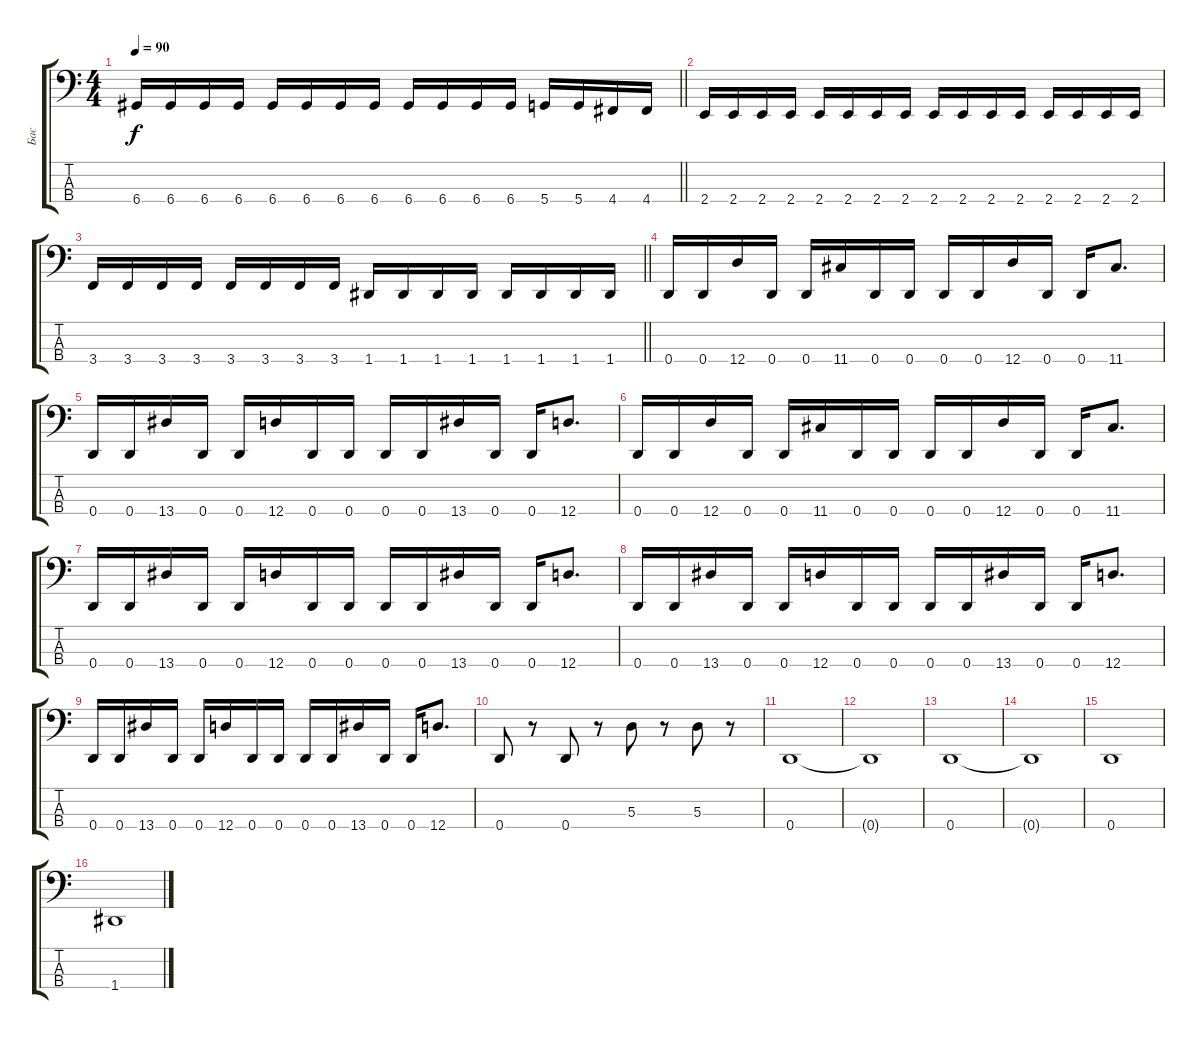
\track ("Бас" "Бас") {instrument electricbasspick}
\staff {score tabs}
\tuning (G2 D2 A1 D1) {hide}
\ts (4 4)
\tempo 90
\clef f4
\barLineRight lightlight
\ks c
6.4.16{dy f} 6.4.16 6.4.16 6.4.16 6.4.16 6.4.16 6.4.16 6.4.16 6.4.16 6.4.16 6.4.16 6.4.16 5.4.16 5.4.16 4.4.16 4.4.16 |
2.4.16 2.4.16 2.4.16 2.4.16 2.4.16 2.4.16 2.4.16 2.4.16 2.4.16 2.4.16 2.4.16 2.4.16 2.4.16 2.4.16 2.4.16 2.4.16 |
\barLineRight lightlight
3.4.16 3.4.16 3.4.16 3.4.16 3.4.16 3.4.16 3.4.16 3.4.16 1.4.16 1.4.16 1.4.16 1.4.16 1.4.16 1.4.16 1.4.16 1.4.16 |
0.4.16 0.4.16 12.4.16 0.4.16 0.4.16 11.4.16 0.4.16 0.4.16 0.4.16 0.4.16 12.4.16 0.4.16 0.4.16 11.4.8{d} |
0.4.16 0.4.16 13.4.16 0.4.16 0.4.16 12.4.16 0.4.16 0.4.16 0.4.16 0.4.16 13.4.16 0.4.16 0.4.16 12.4.8{d} |
0.4.16 0.4.16 12.4.16 0.4.16 0.4.16 11.4.16 0.4.16 0.4.16 0.4.16 0.4.16 12.4.16 0.4.16 0.4.16 11.4.8{d} |
0.4.16 0.4.16 13.4.16 0.4.16 0.4.16 12.4.16 0.4.16 0.4.16 0.4.16 0.4.16 13.4.16 0.4.16 0.4.16 12.4.8{d} |
0.4.16 0.4.16 13.4.16 0.4.16 0.4.16 12.4.16 0.4.16 0.4.16 0.4.16 0.4.16 13.4.16 0.4.16 0.4.16 12.4.8{d} |
0.4.16 0.4.16 13.4.16 0.4.16 0.4.16 12.4.16 0.4.16 0.4.16 0.4.16 0.4.16 13.4.16 0.4.16 0.4.16 12.4.8{d} |
0.4.8 r.8 0.4.8 r.8 5.3.8 r.8 5.3.8 r.8 |
0.4.1 |
0.4{t}.1 |
0.4.1 |
0.4{t}.1 |
0.4.1 |
1.4.1
